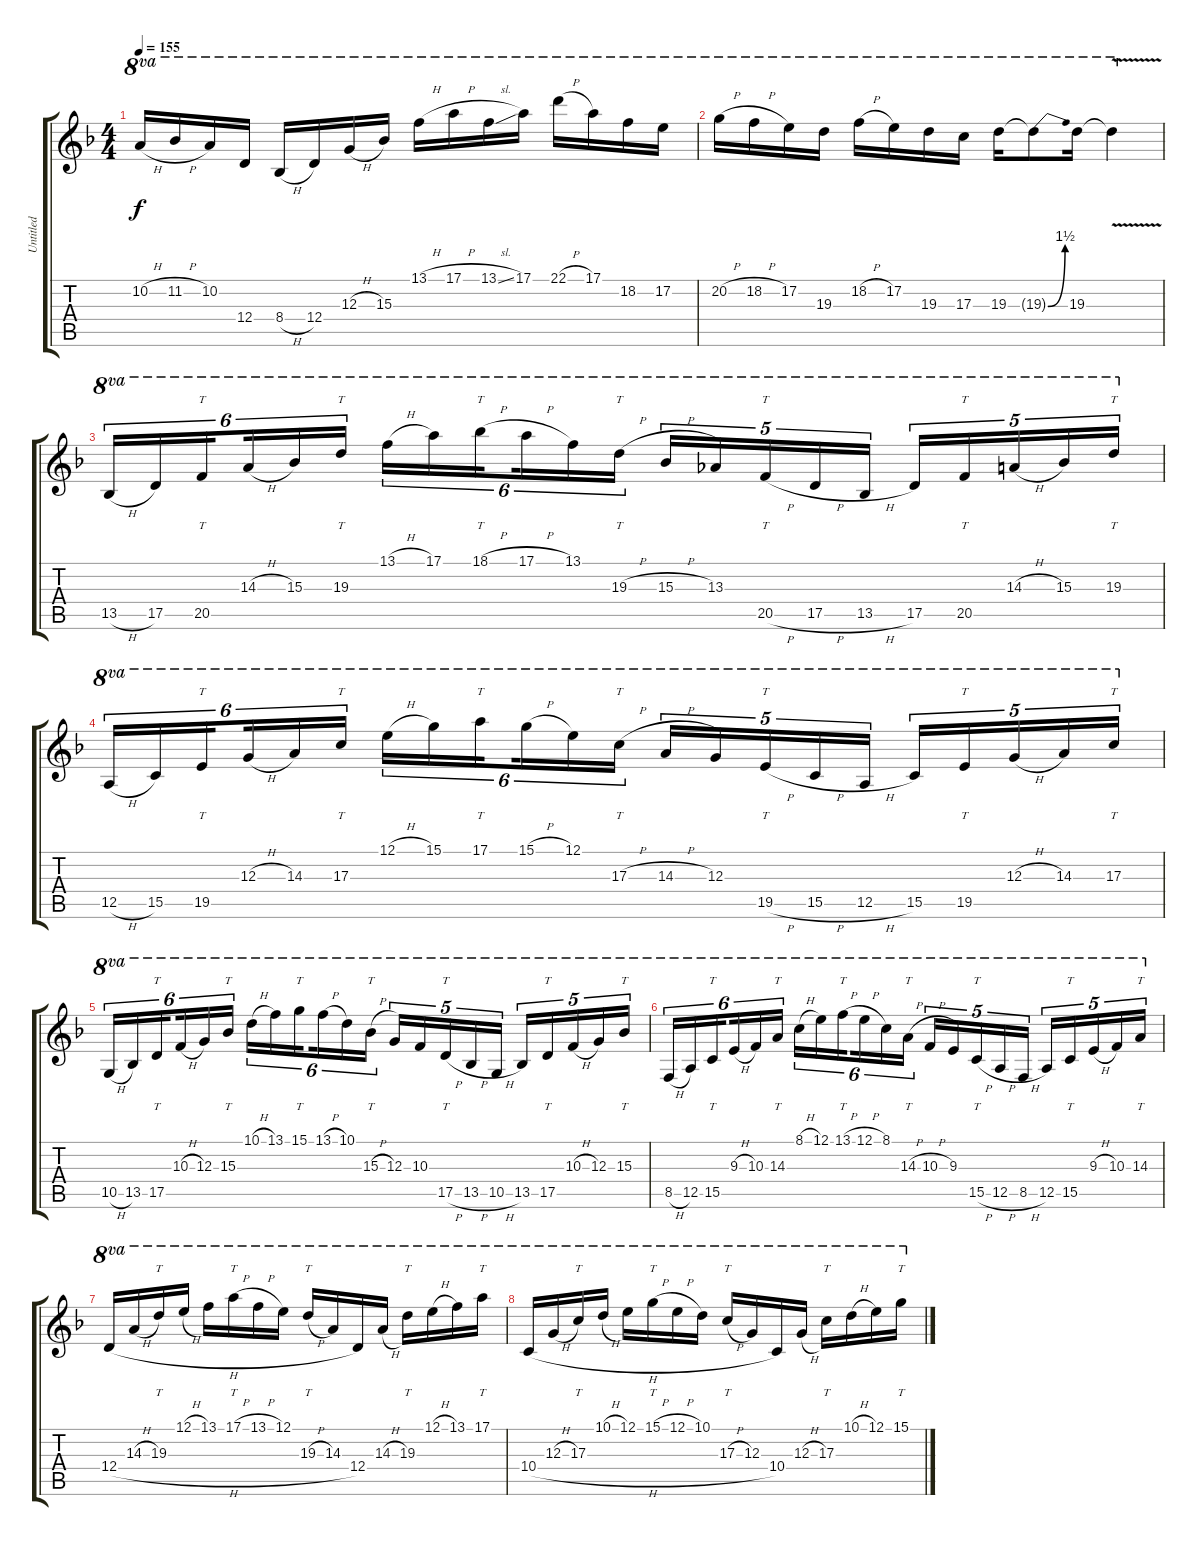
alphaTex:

\track ("Untitled" "Untitled") {instrument overdrivenguitar}
\staff {score tabs}
\tuning (E4 B3 G3 D3 A2 E2) {hide}
\ts (4 4)
\tempo 155
\clef g2
\ks f
10.2{h}.16{ot 8va dy f} 11.2{h}.16{ot 8va} 10.2.16{ot 8va} 12.4.16{ot 8va} 8.4{h}.16{ot 8va} 12.4.16{ot 8va} 12.3{h}.16{ot 8va} 15.3.16{ot 8va} 13.1{h}.16{ot 8va} 17.1{h}.16{ot 8va} 13.1{sl}.16{ot 8va} 17.1.16{ot 8va} 22.1{h}.16{ot 8va} 17.1.16{ot 8va} 18.2.16{ot 8va} 17.2.16{ot 8va} |
20.2{h}.16{ot 8va} 18.2{h}.16{ot 8va} 17.2.16{ot 8va} 19.3.16{ot 8va} 18.2{h}.16{ot 8va} 17.2.16{ot 8va} 19.3.16{ot 8va} 17.3.16{ot 8va} 19.3.16{ot 8va} 19.3{be (bend 0 0 60 6) t}.8{ot 8va} 19.3.16{ot 8va} 19.3{v t}.4{ot 8va} |
13.5{h}.16{tu (6 4) ot 8va} 17.5.16{tu (6 4) ot 8va} 20.5.16{tt tu (6 4) ot 8va beam splitsecondary} 14.3{h}.16{tu (6 4) ot 8va} 15.3.16{tu (6 4) ot 8va} 19.3.16{tt tu (6 4) ot 8va} 13.1{h}.16{tu (6 4) ot 8va} 17.1.16{tu (6 4) ot 8va} 18.1{h}.16{tt tu (6 4) ot 8va beam splitsecondary} 17.1{h}.16{tu (6 4) ot 8va} 13.1.16{tu (6 4) ot 8va} 19.3{h}.16{tt tu (6 4) ot 8va} 15.3{h}.16{tu (5 4) ot 8va} 13.3.16{tu (5 4) ot 8va} 20.5{h}.16{tt tu (5 4) ot 8va} 17.5{h}.16{tu (5 4) ot 8va} 13.5{h}.16{tu (5 4) ot 8va} 17.5.16{tu (5 4) ot 8va} 20.5.16{tt tu (5 4) ot 8va} 14.3{h}.16{tu (5 4) ot 8va} 15.3.16{tu (5 4) ot 8va} 19.3.16{tt tu (5 4) ot 8va} |
12.5{h}.16{tu (6 4) ot 8va} 15.5.16{tu (6 4) ot 8va} 19.5.16{tt tu (6 4) ot 8va beam splitsecondary} 12.3{h}.16{tu (6 4) ot 8va} 14.3.16{tu (6 4) ot 8va} 17.3.16{tt tu (6 4) ot 8va} 12.1{h}.16{tu (6 4) ot 8va} 15.1.16{tu (6 4) ot 8va} 17.1.16{tt tu (6 4) ot 8va beam splitsecondary} 15.1{h}.16{tu (6 4) ot 8va} 12.1.16{tu (6 4) ot 8va} 17.3{h}.16{tt tu (6 4) ot 8va} 14.3{h}.16{tu (5 4) ot 8va} 12.3.16{tu (5 4) ot 8va} 19.5{h}.16{tt tu (5 4) ot 8va} 15.5{h}.16{tu (5 4) ot 8va} 12.5{h}.16{tu (5 4) ot 8va} 15.5.16{tu (5 4) ot 8va} 19.5.16{tt tu (5 4) ot 8va} 12.3{h}.16{tu (5 4) ot 8va} 14.3.16{tu (5 4) ot 8va} 17.3.16{tt tu (5 4) ot 8va} |
10.5{h}.16{tu (6 4) ot 8va} 13.5.16{tu (6 4) ot 8va} 17.5.16{tt tu (6 4) ot 8va beam splitsecondary} 10.3{h}.16{tu (6 4) ot 8va} 12.3.16{tu (6 4) ot 8va} 15.3.16{tt tu (6 4) ot 8va} 10.1{h}.16{tu (6 4) ot 8va} 13.1.16{tu (6 4) ot 8va} 15.1.16{tt tu (6 4) ot 8va beam splitsecondary} 13.1{h}.16{tu (6 4) ot 8va} 10.1.16{tu (6 4) ot 8va} 15.3{h}.16{tt tu (6 4) ot 8va} 12.3.16{tu (5 4) ot 8va} 10.3.16{tu (5 4) ot 8va} 17.5{h}.16{tt tu (5 4) ot 8va} 13.5{h}.16{tu (5 4) ot 8va} 10.5{h}.16{tu (5 4) ot 8va} 13.5.16{tu (5 4) ot 8va} 17.5.16{tt tu (5 4) ot 8va} 10.3{h}.16{tu (5 4) ot 8va} 12.3.16{tu (5 4) ot 8va} 15.3.16{tt tu (5 4) ot 8va} |
8.5{h}.16{tu (6 4) ot 8va} 12.5.16{tu (6 4) ot 8va} 15.5.16{tt tu (6 4) ot 8va beam splitsecondary} 9.3{h}.16{tu (6 4) ot 8va} 10.3.16{tu (6 4) ot 8va} 14.3.16{tt tu (6 4) ot 8va} 8.1{h}.16{tu (6 4) ot 8va} 12.1.16{tu (6 4) ot 8va} 13.1{h}.16{tt tu (6 4) ot 8va beam splitsecondary} 12.1{h}.16{tu (6 4) ot 8va} 8.1.16{tu (6 4) ot 8va} 14.3{h}.16{tt tu (6 4) ot 8va} 10.3{h}.16{tu (5 4) ot 8va} 9.3.16{tu (5 4) ot 8va} 15.5{h}.16{tt tu (5 4) ot 8va} 12.5{h}.16{tu (5 4) ot 8va} 8.5{h}.16{tu (5 4) ot 8va} 12.5.16{tu (5 4) ot 8va} 15.5.16{tt tu (5 4) ot 8va} 9.3{h}.16{tu (5 4) ot 8va} 10.3.16{tu (5 4) ot 8va} 14.3.16{tt tu (5 4) ot 8va} |
12.4{h}.16{ot 8va} 14.3{h}.16{ot 8va} 19.3.16{tt ot 8va} 12.1{h}.16{ot 8va} 13.1.16{ot 8va} 17.1{h}.16{tt ot 8va} 13.1{h}.16{ot 8va} 12.1.16{ot 8va} 19.3{h}.16{tt ot 8va} 14.3.16{ot 8va} 12.4.16{ot 8va} 14.3{h}.16{ot 8va} 19.3.16{tt ot 8va} 12.1{h}.16{ot 8va} 13.1.16{ot 8va} 17.1.16{tt ot 8va} |
10.4{h}.16{ot 8va} 12.3{h}.16{ot 8va} 17.3.16{tt ot 8va} 10.1{h}.16{ot 8va} 12.1.16{ot 8va} 15.1{h}.16{tt ot 8va} 12.1{h}.16{ot 8va} 10.1.16{ot 8va} 17.3{h}.16{tt ot 8va} 12.3.16{ot 8va} 10.4.16{ot 8va} 12.3{h}.16{ot 8va} 17.3.16{tt ot 8va} 10.1{h}.16{ot 8va} 12.1.16{ot 8va} 15.1.16{tt ot 8va}
